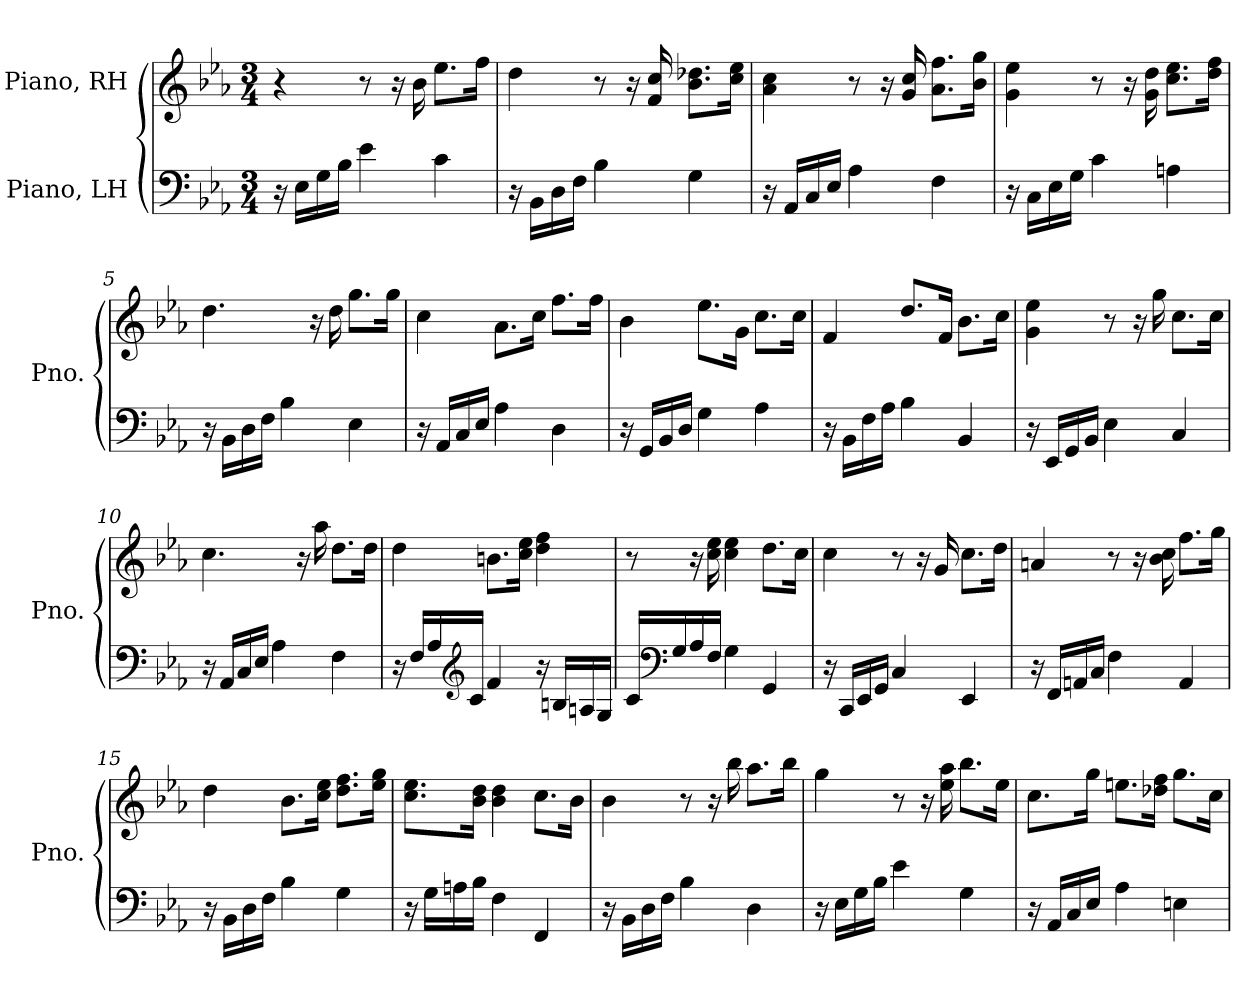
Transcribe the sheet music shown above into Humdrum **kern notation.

**kern	**kern
*part2	*part1
*staff2	*staff1
*I"Piano, LH	*I"Piano, RH
*I'Pno.	*I'Pno.
*clefF4	*clefG2
*k[b-e-a-]	*k[b-e-a-]
*M3/4	*M3/4
*MM55	*MM55
=1	=1
16r	4r
16E-\LL	.
16G\	.
16B-\JJ	.
4e-\	8r
.	16r
.	16b-\
4c\	8.ee-\L
.	16ff\Jk
=2	=2
16r	4dd\
16BB-\LL	.
16D\	.
16F\JJ	.
4B-\	8r
.	16r
.	16f/ 16cc/
4G\	8.b-\ 8.dd-X\L
.	16cc\ 16ee-\Jk
=3	=3
16r	4a-\ 4cc\
16AA-/LL	.
16C/	.
16E-/JJ	.
4A-\	8r
.	16r
.	16g/ 16cc/
4F\	8.a-\ 8.ff\L
.	16b-\ 16gg\Jk
!!LO:LB:g=z
=4	=4
16r	4g\ 4ee-\
16C\LL	.
16E-\	.
16G\JJ	.
4c\	8r
.	16r
.	16g\ 16dd\
4An\	8.cc\ 8.ee-\L
.	16dd\ 16ff\Jk
=5	=5
16r	4.dd\
16BB-\LL	.
16D\	.
16F\JJ	.
4B-\	.
.	16r
.	16dd\
4E-\	8.gg\L
.	16gg\Jk
=6	=6
16r	4cc\
16AA-/LL	.
16C/	.
16E-/JJ	.
4A-\	8.a-\L
.	16cc\Jk
4D\	8.ff\L
.	16ff\Jk
=7	=7
16r	4b-\
16GG/LL	.
16BB-/	.
16D/JJ	.
4G\	8.ee-\L
.	16g\Jk
4A-\	8.cc\L
.	16cc\Jk
!!LO:LB:g=z
=8	=8
16r	4f/
16BB-\LL	.
16F\	.
16A-\JJ	.
4B-\	8.dd/L
.	16f/Jk
4BB-/	8.b-\L
.	16cc\Jk
=9	=9
16r	4g\ 4ee-\
16EE-/LL	.
16GG/	.
16BB-/JJ	.
4E-\	8r
.	16r
.	16gg\
4C/	8.cc\L
.	16cc\Jk
=10	=10
16r	4.cc\
16AA-/LL	.
16C/	.
16E-/JJ	.
4A-\	.
.	16r
.	16aa-\
4F\	8.dd\L
.	16dd\Jk
=11	=11
16r	4dd\
16F/LL	.
16A-/	.
*clefG2	*
16c/JJ	.
4f/	8.bn\L
.	16cc\ 16ee-\Jk
16r	4dd\ 4ff\
16Bn/LL	.
16An/	.
16G/JJ	.
!!LO:LB:g=z
=12	=12
16c/LL	8r
*clefF4	*
16G/	.
16A-/	16r
16F/JJ	16cc\ 16ee-\
4G\	4cc\ 4ee-\
4GG/	8.dd\L
.	16cc\Jk
=13	=13
16r	4cc\
16CC/LL	.
16EE-/	.
16GG/JJ	.
4C/	8r
.	16r
.	16g/
4EE-/	8.cc\L
.	16dd\Jk
=14	=14
16r	4an/
16FF/LL	.
16AAn/	.
16C/JJ	.
4F\	8r
.	16r
.	16b-\ 16cc\
4AA/	8.ff\L
.	16gg\Jk
=15	=15
16r	4dd\
16BB-\LL	.
16D\	.
16F\JJ	.
4B-\	8.b-\L
.	16cc\ 16ee-\Jk
4G\	8.dd\ 8.ff\L
.	16ee-\ 16gg\Jk
!!LO:LB:g=z
=16	=16
16r	8.cc\ 8.ee-\L
16G\LL	.
16An\	.
16B-\JJ	16b-\ 16dd\Jk
4F\	4b-\ 4dd\
4FF/	8.cc\L
.	16b-\Jk
=17	=17
16r	4b-\
16BB-\LL	.
16D\	.
16F\JJ	.
4B-\	8r
.	16r
.	16bb-\
4D\	8.aa-\L
.	16bb-\Jk
=18	=18
16r	4gg\
16E-\LL	.
16G\	.
16B-\JJ	.
4e-\	8r
.	16r
.	16ee-\ 16aa-\
4G\	8.bb-\L
.	16ee-\Jk
=19	=19
16r	8.cc\L
16AA-/LL	.
16C/	.
16E-/JJ	16gg\Jk
4A-\	8.een\L
.	16dd-X\ 16ff\Jk
4En\	8.gg\L
.	16cc\Jk
=	=
*-	*-
